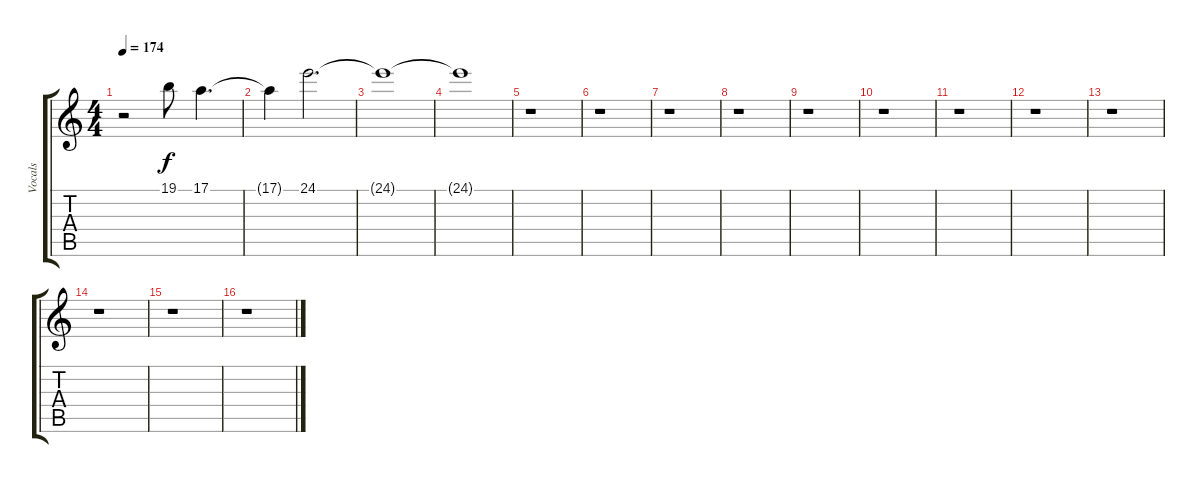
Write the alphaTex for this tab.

\track ("Vocals" "Vocals") {instrument lead3calliope}
\staff {score tabs}
\tuning (E4 B3 G3 D3 A2 E2) {hide}
\ts (4 4)
\tempo 174
\clef g2
\ks c
r.2{dy f} 19.1.8 17.1.4{d} |
17.1{t}.4 24.1.2{d} |
24.1{t}.1 |
24.1{t}.1 |
r.1 |
r.1 |
r.1 |
r.1 |
r.1 |
r.1 |
r.1 |
r.1 |
r.1 |
r.1 |
r.1 |
r.1
